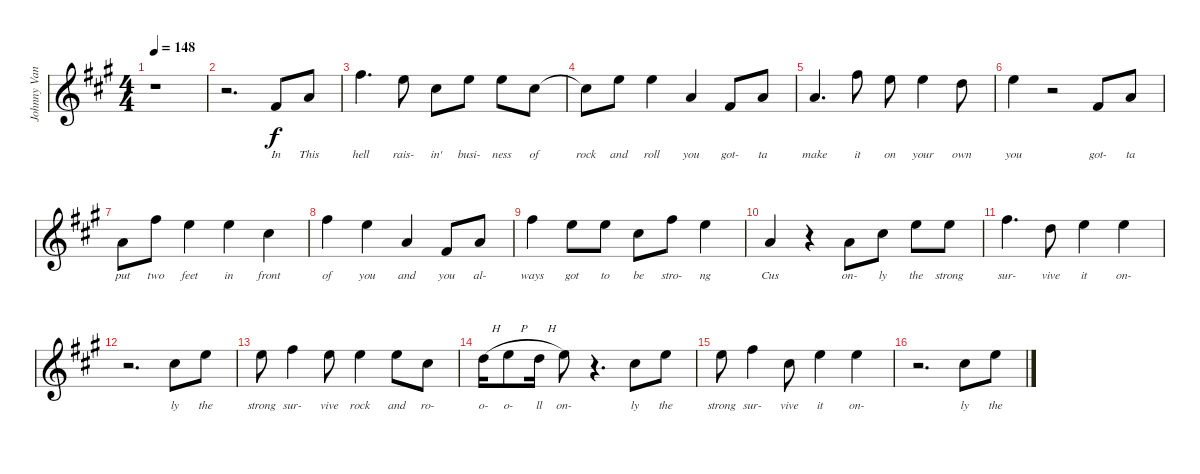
\track ("Johnny Van Zant Vocals" "Johnny Van") {instrument contrabass}
\staff {score}
\tuning (E4 B3 G3 D3 A2 E2) {hide}
\ts (4 4)
\tempo 148
\clef g2
\ks a
r.1{dy f} |
r.2{d} 4.4.8{lyrics (0 "In") lyrics (1 "") lyrics (2 "") lyrics (3 "") lyrics (4 "")} 7.4.8{lyrics (0 "This") lyrics (1 "") lyrics (2 "") lyrics (3 "") lyrics (4 "")} |
7.2.4{d lyrics (0 "hell") lyrics (1 "") lyrics (2 "") lyrics (3 "") lyrics (4 "")} 5.2.8{lyrics (0 "rais-") lyrics (1 "") lyrics (2 "") lyrics (3 "") lyrics (4 "")} 6.3.8{lyrics (0 "in'") lyrics (1 "") lyrics (2 "") lyrics (3 "") lyrics (4 "")} 5.2.8{lyrics (0 "busi-") lyrics (1 "") lyrics (2 "") lyrics (3 "") lyrics (4 "")} 5.2.8{lyrics (0 "ness") lyrics (1 "") lyrics (2 "") lyrics (3 "") lyrics (4 "")} 6.3.8{lyrics (0 "of") lyrics (1 "") lyrics (2 "") lyrics (3 "") lyrics (4 "")} |
6.3{t}.8{lyrics (0 "rock") lyrics (1 "") lyrics (2 "") lyrics (3 "") lyrics (4 "")} 5.2.8{lyrics (0 "and") lyrics (1 "") lyrics (2 "") lyrics (3 "") lyrics (4 "")} 5.2.4{lyrics (0 "roll") lyrics (1 "") lyrics (2 "") lyrics (3 "") lyrics (4 "")} 7.4.4{lyrics (0 "you") lyrics (1 "") lyrics (2 "") lyrics (3 "") lyrics (4 "")} 4.4.8{lyrics (0 "got-") lyrics (1 "") lyrics (2 "") lyrics (3 "") lyrics (4 "")} 7.4.8{lyrics (0 "ta") lyrics (1 "") lyrics (2 "") lyrics (3 "") lyrics (4 "")} |
7.4.4{d lyrics (0 "make") lyrics (1 "") lyrics (2 "") lyrics (3 "") lyrics (4 "")} 7.2.8{lyrics (0 "it") lyrics (1 "") lyrics (2 "") lyrics (3 "") lyrics (4 "")} 5.2.8{lyrics (0 "on") lyrics (1 "") lyrics (2 "") lyrics (3 "") lyrics (4 "")} 5.2.4{lyrics (0 "your") lyrics (1 "") lyrics (2 "") lyrics (3 "") lyrics (4 "")} 7.3.8{lyrics (0 "own") lyrics (1 "") lyrics (2 "") lyrics (3 "") lyrics (4 "")} |
5.2.4{lyrics (0 "you") lyrics (1 "") lyrics (2 "") lyrics (3 "") lyrics (4 "")} r.2 4.4.8{lyrics (0 "got-") lyrics (1 "") lyrics (2 "") lyrics (3 "") lyrics (4 "")} 7.4.8{lyrics (0 "ta") lyrics (1 "") lyrics (2 "") lyrics (3 "") lyrics (4 "")} |
7.4.8{lyrics (0 "put") lyrics (1 "") lyrics (2 "") lyrics (3 "") lyrics (4 "")} 7.2.8{lyrics (0 "two") lyrics (1 "") lyrics (2 "") lyrics (3 "") lyrics (4 "")} 5.2.4{lyrics (0 "feet") lyrics (1 "") lyrics (2 "") lyrics (3 "") lyrics (4 "")} 5.2.4{lyrics (0 "in") lyrics (1 "") lyrics (2 "") lyrics (3 "") lyrics (4 "")} 6.3.4{lyrics (0 "front") lyrics (1 "") lyrics (2 "") lyrics (3 "") lyrics (4 "")} |
7.2.4{lyrics (0 "of") lyrics (1 "") lyrics (2 "") lyrics (3 "") lyrics (4 "")} 5.2.4{lyrics (0 "you") lyrics (1 "") lyrics (2 "") lyrics (3 "") lyrics (4 "")} 7.4.4{lyrics (0 "and") lyrics (1 "") lyrics (2 "") lyrics (3 "") lyrics (4 "")} 4.4.8{lyrics (0 "you") lyrics (1 "") lyrics (2 "") lyrics (3 "") lyrics (4 "")} 7.4.8{lyrics (0 "al-") lyrics (1 "") lyrics (2 "") lyrics (3 "") lyrics (4 "")} |
7.2.4{lyrics (0 "ways") lyrics (1 "") lyrics (2 "") lyrics (3 "") lyrics (4 "")} 5.2.8{lyrics (0 "got") lyrics (1 "") lyrics (2 "") lyrics (3 "") lyrics (4 "")} 5.2.8{lyrics (0 "to") lyrics (1 "") lyrics (2 "") lyrics (3 "") lyrics (4 "")} 6.3.8{lyrics (0 "be") lyrics (1 "") lyrics (2 "") lyrics (3 "") lyrics (4 "")} 7.2.8{lyrics (0 "stro-") lyrics (1 "") lyrics (2 "") lyrics (3 "") lyrics (4 "")} 5.2.4{lyrics (0 "ng") lyrics (1 "") lyrics (2 "") lyrics (3 "") lyrics (4 "")} |
7.4.4{lyrics (0 "Cus") lyrics (1 "") lyrics (2 "") lyrics (3 "") lyrics (4 "")} r.4 7.4.8{lyrics (0 "on-") lyrics (1 "") lyrics (2 "") lyrics (3 "") lyrics (4 "") volume 15} 6.3.8{lyrics (0 "ly") lyrics (1 "") lyrics (2 "") lyrics (3 "") lyrics (4 "")} 5.2.8{lyrics (0 "the") lyrics (1 "") lyrics (2 "") lyrics (3 "") lyrics (4 "")} 5.2.8{lyrics (0 "strong") lyrics (1 "") lyrics (2 "") lyrics (3 "") lyrics (4 "")} |
7.2.4{d lyrics (0 "sur-") lyrics (1 "") lyrics (2 "") lyrics (3 "") lyrics (4 "")} 7.3.8{lyrics (0 "vive") lyrics (1 "") lyrics (2 "") lyrics (3 "") lyrics (4 "")} 5.2.4{lyrics (0 "it") lyrics (1 "") lyrics (2 "") lyrics (3 "") lyrics (4 "")} 5.2.4{lyrics (0 "on-") lyrics (1 "") lyrics (2 "") lyrics (3 "") lyrics (4 "")} |
r.2{d} 6.3.8{lyrics (0 "ly") lyrics (1 "") lyrics (2 "") lyrics (3 "") lyrics (4 "")} 5.2.8{lyrics (0 "the") lyrics (1 "") lyrics (2 "") lyrics (3 "") lyrics (4 "")} |
5.2.8{lyrics (0 "strong") lyrics (1 "") lyrics (2 "") lyrics (3 "") lyrics (4 "")} 7.2.4{lyrics (0 "sur-") lyrics (1 "") lyrics (2 "") lyrics (3 "") lyrics (4 "")} 5.2.8{lyrics (0 "vive") lyrics (1 "") lyrics (2 "") lyrics (3 "") lyrics (4 "")} 5.2.4{lyrics (0 "rock") lyrics (1 "") lyrics (2 "") lyrics (3 "") lyrics (4 "")} 5.2.8{lyrics (0 "and") lyrics (1 "") lyrics (2 "") lyrics (3 "") lyrics (4 "")} 6.3.8{lyrics (0 "ro-") lyrics (1 "") lyrics (2 "") lyrics (3 "") lyrics (4 "")} |
3.2{h}.16{lyrics (0 "o-") lyrics (1 "") lyrics (2 "") lyrics (3 "") lyrics (4 "")} 5.2{h}.8{lyrics (0 "o-") lyrics (1 "") lyrics (2 "") lyrics (3 "") lyrics (4 "")} 3.2{h}.16{lyrics (0 "ll") lyrics (1 "") lyrics (2 "") lyrics (3 "") lyrics (4 "")} 5.2.8{lyrics (0 "on-") lyrics (1 "") lyrics (2 "") lyrics (3 "") lyrics (4 "")} r.4{d} 6.3.8{lyrics (0 "ly") lyrics (1 "") lyrics (2 "") lyrics (3 "") lyrics (4 "")} 5.2.8{lyrics (0 "the") lyrics (1 "") lyrics (2 "") lyrics (3 "") lyrics (4 "")} |
5.2.8{lyrics (0 "strong") lyrics (1 "") lyrics (2 "") lyrics (3 "") lyrics (4 "")} 7.2.4{lyrics (0 "sur-") lyrics (1 "") lyrics (2 "") lyrics (3 "") lyrics (4 "")} 6.3.8{lyrics (0 "vive") lyrics (1 "") lyrics (2 "") lyrics (3 "") lyrics (4 "")} 5.2.4{lyrics (0 "it") lyrics (1 "") lyrics (2 "") lyrics (3 "") lyrics (4 "")} 5.2.4{lyrics (0 "on-") lyrics (1 "") lyrics (2 "") lyrics (3 "") lyrics (4 "")} |
r.2{d} 6.3.8{lyrics (0 "ly") lyrics (1 "") lyrics (2 "") lyrics (3 "") lyrics (4 "")} 5.2.8{lyrics (0 "the") lyrics (1 "") lyrics (2 "") lyrics (3 "") lyrics (4 "")}
